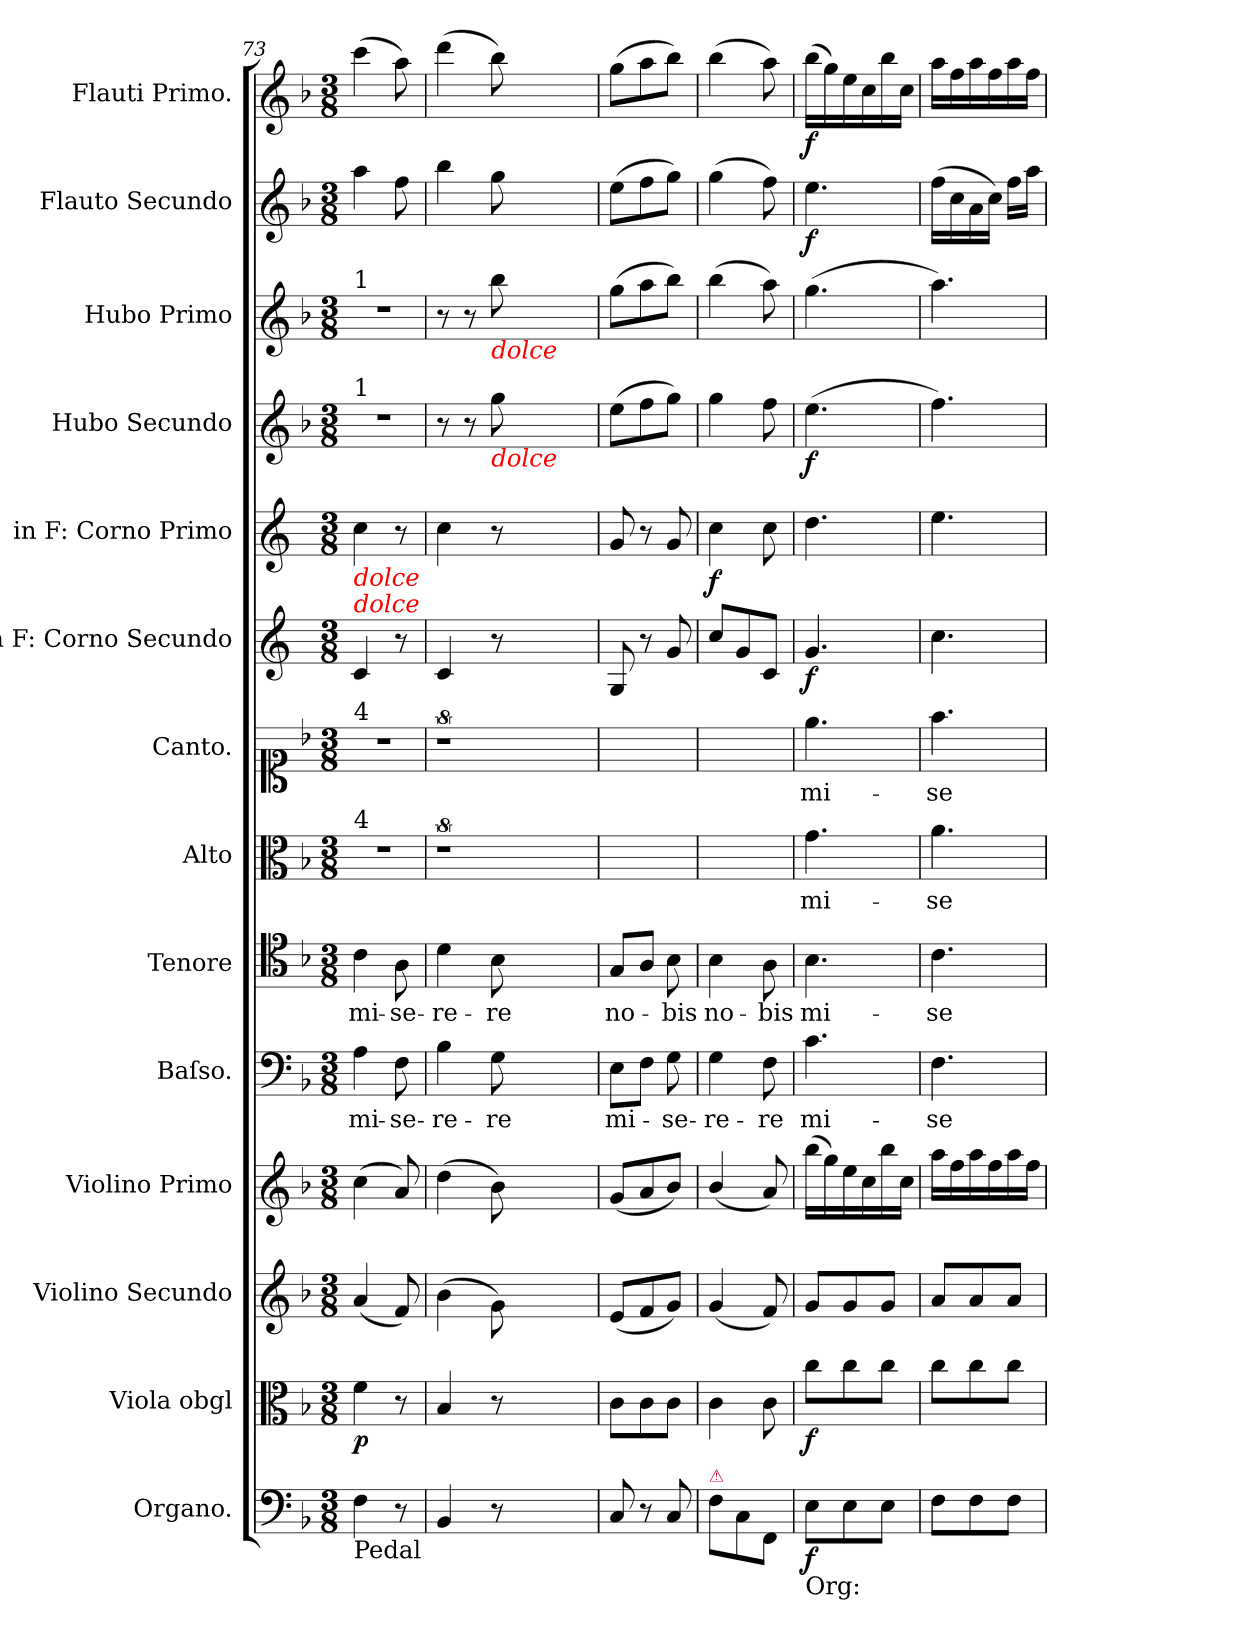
**kern	**dynam	**kern	**dynam	**kern	**dynam	**kern	**dynam	**kern	**text	**kern	**text	**kern	**text	**kern	**text	**kern	**dynam	**kern	**dynam	**kern	**dynam	**kern	**dynam	**kern	**dynam	**kern	**dynam
*part14	*part14	*part13	*part13	*part12	*part12	*part11	*part11	*part10	*part10	*part9	*part9	*part8	*part8	*part7	*part7	*part6	*part6	*part5	*part5	*part4	*part4	*part3	*part3	*part2	*part2	*part1	*part1
*staff14	*staff14	*staff13	*staff13	*staff12	*staff12	*staff11	*staff11	*staff10	*staff10	*staff9	*staff9	*staff8	*staff8	*staff7	*staff7	*staff6	*staff6	*staff5	*staff5	*staff4	*staff4	*staff3	*staff3	*staff2	*staff2	*staff1	*staff1
*I"Organo.	*	*I"Viola obgl	*	*I"Violino Secundo	*	*I"Violino Primo	*	*I"Baſso.	*	*I"Tenore	*	*I"Alto	*	*I"Canto.	*	*I"in F: Corno Secundo	*	*I"in F: Corno Primo	*	*I"Hubo Secundo	*	*I"Hubo Primo	*	*I"Flauto Secundo	*	*I"Flauti Primo.	*
*I'org	*	*I'vla obl	*	*	*	*I'vl I	*	*I'B	*	*I'T	*	*I'A	*	*	*	*	*	*I'cor I	*	*	*	*	*	*	*	*I'fl I	*
*clefF4	*	*clefC3	*	*clefG2	*	*clefG2	*	*clefF4	*	*clefC4	*	*clefC3	*	*clefC1	*	*clefG2	*	*clefG2	*	*clefG2	*	*clefG2	*	*clefG2	*	*clefG2	*
*	*	*	*	*	*	*	*	*	*	*	*	*	*	*	*	*ITrd4c7	*	*ITrd4c7	*	*	*	*	*	*	*	*	*
*k[b-]	*	*k[b-]	*	*k[b-]	*	*k[b-]	*	*k[b-]	*	*k[b-]	*	*k[b-]	*	*k[b-]	*	*k[b-]	*	*k[b-]	*	*k[b-]	*	*k[b-]	*	*k[b-]	*	*k[b-]	*
*F:	*	*F:	*	*F:	*	*F:	*	*F:	*	*F:	*	*F:	*	*F:	*	*F:	*	*F:	*	*F:	*	*F:	*	*F:	*	*F:	*
*M3/8	*	*M3/8	*	*M3/8	*	*M3/8	*	*M3/8	*	*M3/8	*	*M3/8	*	*M3/8	*	*M3/8	*	*M3/8	*	*M3/8	*	*M3/8	*	*M3/8	*	*M3/8	*
=73	=73	=73	=73	=73	=73	=73	=73	=73	=73	=73	=73	=73	=73	=73	=73	=73	=73	=73	=73	=73	=73	=73	=73	=73	=73	=73	=73
!	!	!	!	!	!	!	!	!	!	!	!	!	!	!	!	!	!	!	!	!	!	!LO:TX:a:t=1	!	!	!	!	!
!	!	!	!	!	!	!	!	!	!	!	!	!	!	!	!	!	!	!	!	!LO:TX:a:t=1	!	!	!	!	!	!	!
!	!	!	!	!	!	!	!	!	!	!	!	!	!	!	!	!	!	!LO:TX:b:i:color=red:t=dolce	!	!	!	!	!	!	!	!	!
!	!	!	!	!	!	!	!	!	!	!	!	!	!	!	!	!LO:TX:a:i:color=red:t=dolce	!	!	!	!	!	!	!	!	!	!	!
!	!	!	!	!	!	!	!	!	!	!	!	!	!	!LO:TX:a:t=4	!	!	!	!	!	!	!	!	!	!	!	!	!
!	!	!	!	!	!	!	!	!	!	!	!	!LO:TX:a:t=4	!	!	!	!	!	!	!	!	!	!	!	!	!	!	!
!LO:TX:b:t=Pedal	!	!	!	!	!	!	!	!	!	!	!	!	!	!	!	!	!	!	!	!	!	!	!	!	!	!	!
!	!	!	!LO:DY:b	!	!	!	!	!	!	!	!	!	!	!	!	!	!	!	!	!	!	!	!	!	!	!	!
4F\	.	4f\	p	(4a/	.	(4cc\	.	4A\	mi-	4c\	mi-	4.r	.	4.r	.	4F/	.	4f\	.	4.r	.	4.r	.	4aa\	.	(4ccc\	.
8r	.	8r	.	8f/)	.	8a/)	.	8F\	-se-	8A\	-se-	.	.	.	.	8r	.	8r	.	.	.	.	.	8ff\	.	8aa\)	.
=74	=74	=74	=74	=74	=74	=74	=74	=74	=74	=74	=74	=74	=74	=74	=74	=74	=74	=74	=74	=74	=74	=74	=74	=74	=74	=74	=74
!	!LO:DY:b	!	!	!	!	!	!	!	!	!	!	!	!	!	!	!	!	!	!	!	!	!	!	!	!	!	!
4BB-/	pia	4B-/	.	(4b-\	.	(4dd\	.	4B-\	-re-	4d\	-re-	8%9r	.	8%9r	.	4F/	.	4f\	.	8r	.	8r	.	4bb-\	.	(4ddd\	.
.	.	.	.	.	.	.	.	.	.	.	.	.	.	.	.	.	.	.	.	8r	.	8r	.	.	.	.	.
!	!	!	!	!	!	!	!	!	!	!	!	!	!	!	!	!	!	!	!	!	!	!LO:TX:b:i:color=red:t=dolce	!	!	!	!	!
!	!	!	!	!	!	!	!	!	!	!	!	!	!	!	!	!	!	!	!	!LO:TX:b:i:color=red:t=dolce	!	!	!	!	!	!	!
8r	.	8r	.	8g\)	.	8b-\)	.	8G\	-re	8B-\	-re	.	.	.	.	8r	.	8r	.	8gg\	.	8bb-\	.	8gg\	.	8bb-\)	.
2.ryy	.	2.ryy	.	2.ryy	.	2.ryy	.	2.ryy	.	2.ryy	.	.	.	.	.	2.ryy	.	2.ryy	.	2.ryy	.	2.ryy	.	2.ryy	.	2.ryy	.
=75	=75	=75	=75	=75	=75	=75	=75	=75	=75	=75	=75	=75	=75	=75	=75	=75	=75	=75	=75	=75	=75	=75	=75	=75	=75	=75	=75
8C/	.	8c\L	.	(8e/L	.	(8g/L	.	8E\L	mi-	8G/L	no-	4.ryy	.	4.ryy	.	8C/	.	8c/	.	(8ee\L	.	(8gg\L	.	(8ee\L	.	(8gg\L	.
8r	.	8c\	.	8f/	.	8a/	.	8F\J	.	8A/J	.	.	.	.	.	8r	.	8r	.	8ff\	.	8aa\	.	8ff\	.	8aa\	.
8C/	.	8c\J	.	8g/J)	.	8b-/J)	.	8G\	-se-	8B-\	-bis	.	.	.	.	8c/	.	8c/	.	8gg\J)	.	8bb-\J)	.	8gg\J)	.	8bb-\J)	.
=76	=76	=76	=76	=76	=76	=76	=76	=76	=76	=76	=76	=76	=76	=76	=76	=76	=76	=76	=76	=76	=76	=76	=76	=76	=76	=76	=76
!LO:TX:a:color=crimson:t=⚠	!	!	!	!	!	!	!	!	!	!	!	!	!	!	!	!	!	!	!	!	!	!	!	!	!	!	!
!	!	!	!	!	!	!	!	!	!	!	!	!	!	!	!	!	!	!	!LO:DY:b	!	!	!	!	!	!	!	!
8F\L	.	4c\	.	(4g/	.	(4b-/	.	4G\	-re-	4B-\	no-	4.ryy	.	4.ryy	.	8f/L	.	4f\	f	4gg\	.	(4bb-\	.	(4gg\	.	(4bb-\	.
8C\	.	.	.	.	.	.	.	.	.	.	.	.	.	.	.	8c/	.	.	.	.	.	.	.	.	.	.	.
8FF/J	.	8c\	.	8f/)	.	8a/)	.	8F\	-re	8A\	-bis	.	.	.	.	8F/J	.	8f\	.	8ff\	.	8aa\)	.	8ff\)	.	8aa\)	.
=77	=77	=77	=77	=77	=77	=77	=77	=77	=77	=77	=77	=77	=77	=77	=77	=77	=77	=77	=77	=77	=77	=77	=77	=77	=77	=77	=77
!LO:TX:b:t=Org&colon;	!	!	!	!	!	!	!	!	!	!	!	!	!	!	!	!	!	!	!	!	!	!	!	!	!	!	!
!	!LO:DY:b	!	!LO:DY:b	!	!LO:DY:b	!	!LO:DY:b	!	!	!	!	!	!	!	!	!	!LO:DY:b	!	!	!	!LO:DY:b	!	!LO:DY:b	!	!LO:DY:b	!	!LO:DY:b
8E\L	f	8cc\L	f	8g/L	fort	(16bb-\LL	fort	4.c\	mi-	4.B-\	mi-	4.g\	mi-	4.ee\	mi-	4.c/	f	4.g\	.	(4.ee\	f	(4.gg\	for	4.ee\	f	(16bb-\LL	f
.	.	.	.	.	.	16gg\)	.	.	.	.	.	.	.	.	.	.	.	.	.	.	.	.	.	.	.	16gg\)	.
8E\	.	8cc\	.	8g/	.	16ee\	.	.	.	.	.	.	.	.	.	.	.	.	.	.	.	.	.	.	.	16ee\	.
.	.	.	.	.	.	16cc\	.	.	.	.	.	.	.	.	.	.	.	.	.	.	.	.	.	.	.	16cc\	.
8E\J	.	8cc\J	.	8g/J	.	16bb-\	.	.	.	.	.	.	.	.	.	.	.	.	.	.	.	.	.	.	.	16bb-\	.
.	.	.	.	.	.	16cc\JJ	.	.	.	.	.	.	.	.	.	.	.	.	.	.	.	.	.	.	.	16cc\JJ	.
=78	=78	=78	=78	=78	=78	=78	=78	=78	=78	=78	=78	=78	=78	=78	=78	=78	=78	=78	=78	=78	=78	=78	=78	=78	=78	=78	=78
8F\L	.	8cc\L	.	8a/L	.	16aa\LL	.	4.F\	-se-	4.c\	-se-	4.a\	-se-	4.ff\	-se-	4.f\	.	4.a\	.	4.ff\)	.	4.aa\)	.	(16ff\LL	.	16aa\LL	.
.	.	.	.	.	.	16ff\	.	.	.	.	.	.	.	.	.	.	.	.	.	.	.	.	.	16cc\	.	16ff\	.
8F\	.	8cc\	.	8a/	.	16aa\	.	.	.	.	.	.	.	.	.	.	.	.	.	.	.	.	.	16a\	.	16aa\	.
.	.	.	.	.	.	16ff\	.	.	.	.	.	.	.	.	.	.	.	.	.	.	.	.	.	16cc\JJ)	.	16ff\	.
8F\J	.	8cc\J	.	8a/J	.	16aa\	.	.	.	.	.	.	.	.	.	.	.	.	.	.	.	.	.	16ff\LL	.	16aa\	.
.	.	.	.	.	.	16ff\JJ	.	.	.	.	.	.	.	.	.	.	.	.	.	.	.	.	.	16aa\JJ	.	16ff\JJ	.
=	=	=	=	=	=	=	=	=	=	=	=	=	=	=	=	=	=	=	=	=	=	=	=	=	=	=	=
*-	*-	*-	*-	*-	*-	*-	*-	*-	*-	*-	*-	*-	*-	*-	*-	*-	*-	*-	*-	*-	*-	*-	*-	*-	*-	*-	*-
